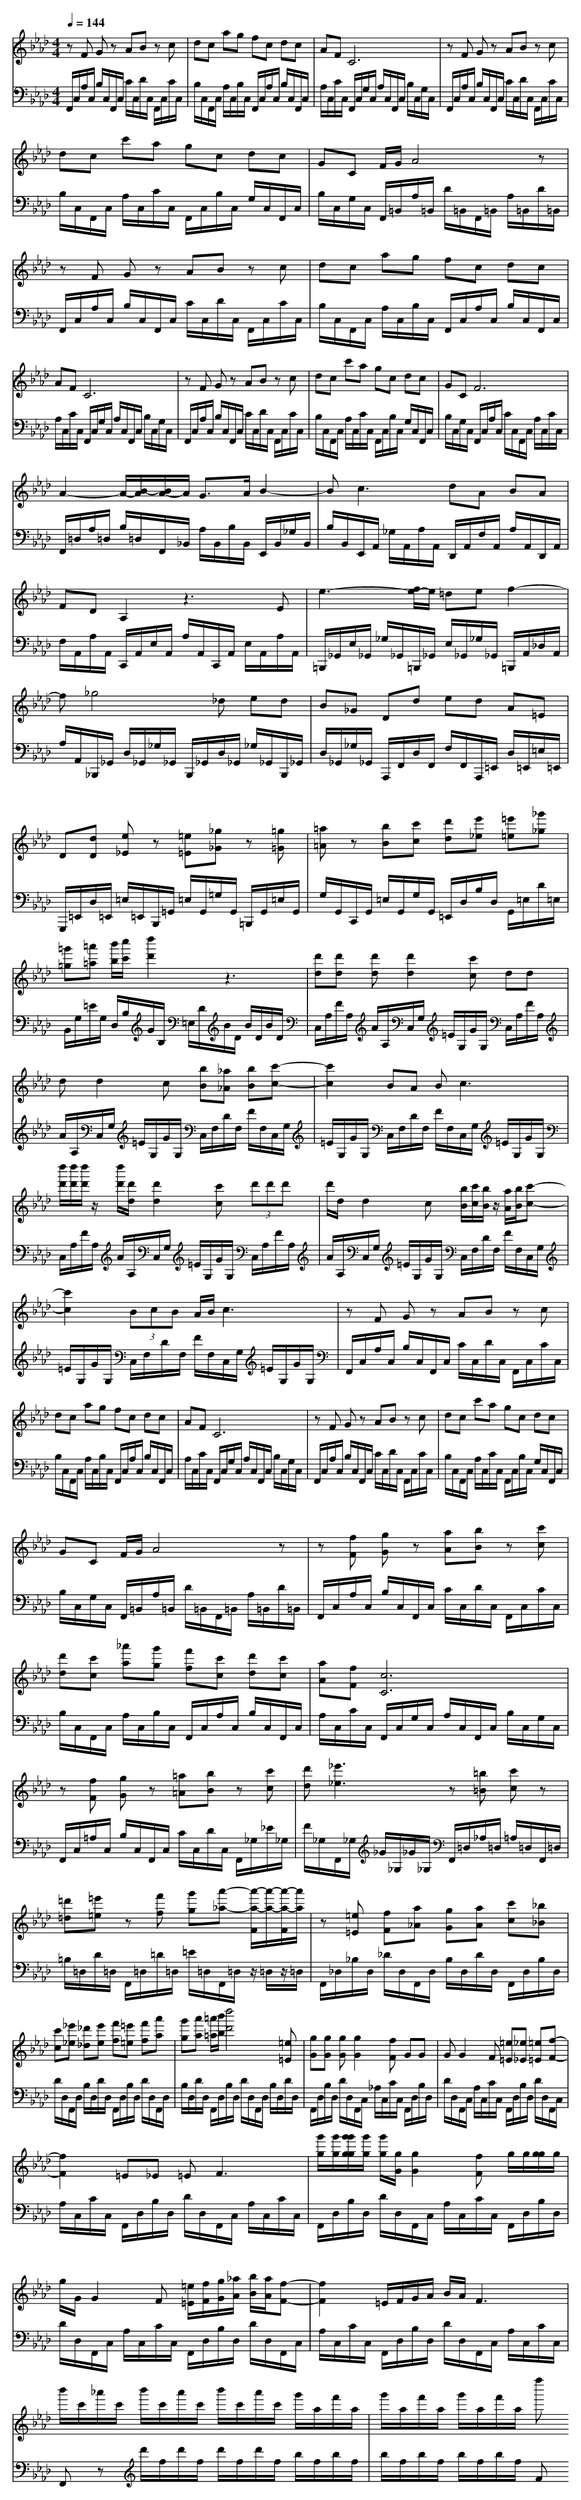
X:1
T:
M: 4/4
L: 1/8
Q:1/4=144
K:Ab % 4 flats
V:1
zF Gz AB zc|dc ag fc dc|AF C6|zF Gz AB zc|
dc c'a gc dc|GC F/2G/2A4z|zF Gz AB zc|dc ag fc dc|
AF C6|zF Gz AB zc|dc c'a gc dc|GC F6|
A2- A/2-[B/2-A/2][B/2A/2-]A/2 G3/2A/2 B2-|Bc3 dA BA|FD A,2 z3E|e3-[f/2e/2-]e/2 =de f2-|
f_g4_d ed|B_G Dd ed A=E|D[dD] [e_E]z [=e=E][_g_G] z[=g=G]|[=a=A]z [bB][c'c] [d'd][e'_e] [=e'=e][_g'_g]|
[=g'=g][=a'=a] [b'/2b/2][c''/2c'/2][d''2d'2]z3|[d'd][d'd] [d'd][d'2d2][c'c] dd|dd2c [bB][_a_A] [bB][c'-c-]|[c'2c2] BA B2<c2|
[d''/2d'/2][d''/2d'/2][d''/2d'/2]z/2 [d''/2d'/2][d'/2d/2][d'2d2][c'c] (3d'd'd'|d'/2d/2d2c [b/2B/2][c'/2c/2][b/2B/2]z/2 [a/2A/2][b/2B/2][c'-c-]|[c'2c2] (3BcB A/2B/2c3|zF Gz AB zc|
dc ag fc dc|AF C6|zF Gz AB zc|dc c'a gc dc|
GC F/2G/2A4z|z[fF] [gG]z [aA][bB] z[c'c]|[d'd][c'c] [_a'a][g'g] [f'f][c'c] [d'd][c'c]|[aA][fF] [c6C6]|
z[fF] [gG]z [=a=A][bB] z[c'c]|[d'd][_e'3_e3] z[=b=B] [c'c]z|[=d'=d][=e'=e] z[f'f] [g'g][a'-_a-] [a'/2-a/2-F/2][a'/2-a/2-][a'/2-a/2-F/2][a'/2a/2]|z[=e=E] [fF][a_A] [gG][aA] [c'c][_b_B]|
[c'c][_e'_e] [_d'_d][e'e] [f'f][=e'=e] [f'f][a'a]|[g'g][a'a] [=a'/2=a/2][b'/2b/2][d''4d'4][=e=E]|[gG][gG] [gG][g2G2][fF] GG|GG2F [=e=E][_e_E] [=e=E][f-F-]|
[f2F2] =E_E =E2<F2|[g'/2g/2][g'/2g/2][g'/2g'/2g/2g/2][g'/2g/2] [g'/2g/2][g/2G/2][g2G2][fF] g/2g/2[g/2g/2]g/2|g/2G/2G2F [=e/2=E/2][f/2F/2][g/2G/2][_a/2A/2] [b/2B/2][a/2A/2][f-F-]|[f2F2] =E/2F/2G/2A/2 B/2A/2F3|
b'/2c'/2_a'/2c'/2 b'/2c'/2a'/2c'/2 b'/2c'/2a'/2c'/2 g'/2a/2f'/2a/2|g'/2a/2f'/2a/2 g'/2a/2f'/2a/2 f''
V:2
F,,/2C,/2A,/2C,/2 B,/2C,/2F,,/2C,/2 C/2C,/2D/2C,/2 F,,/2C,/2C/2C,/2|B,/2C,/2F,,/2C,/2 A,/2C,/2B,/2C,/2 F,,/2C,/2A,/2C,/2 B,/2C,/2F,,/2C,/2|A,/2C,/2C/2C,/2 F,,/2C,/2G,/2C,/2 A,/2C,/2F,,/2C,/2 B,/2C,/2G,/2C,/2|F,,/2C,/2A,/2C,/2 B,/2C,/2F,,/2C,/2 C/2C,/2D/2C,/2 F,,/2C,/2C/2C,/2|
B,/2C,/2F,,/2C,/2 A,/2C,/2C/2C,/2 F,,/2C,/2B,/2C,/2 G,/2C,/2F,,/2C,/2|B,/2C,/2G,/2C,/2 F,,/2=B,,/2A,/2=B,,/2 D/2=B,,/2F,,/2=B,,/2 A,/2=B,,/2D/2=B,,/2|F,,/2C,/2A,/2C,/2 B,/2C,/2F,,/2C,/2 C/2C,/2D/2C,/2 F,,/2C,/2C/2C,/2|B,/2C,/2F,,/2C,/2 A,/2C,/2B,/2C,/2 F,,/2C,/2A,/2C,/2 B,/2C,/2F,,/2C,/2|
A,/2C,/2C/2C,/2 F,,/2C,/2G,/2C,/2 A,/2C,/2F,,/2C,/2 B,/2C,/2G,/2C,/2|F,,/2C,/2A,/2C,/2 B,/2C,/2F,,/2C,/2 C/2C,/2D/2C,/2 F,,/2C,/2C/2C,/2|B,/2C,/2F,,/2C,/2 A,/2C,/2C/2C,/2 F,,/2C,/2B,/2C,/2 G,/2C,/2F,,/2C,/2|B,/2C,/2G,/2C,/2 F,,/2C,/2A,/2C,/2 C/2C,/2F,,/2C,/2 A,/2C,/2C/2C,/2|
F,,/2=D,/2A,/2=D,/2 B,/2=D,/2F,,/2_B,,/2 A,/2B,,/2B,/2B,,/2 E,,/2B,,/2_G,/2B,,/2|B,/2B,,/2E,,/2A,,/2 _G,/2A,,/2A,/2A,,/2 D,,/2A,,/2F,/2A,,/2 A,/2A,,/2D,,/2A,,/2|F,/2A,,/2A,/2A,,/2 C,,/2A,,/2E,/2A,,/2 A,/2A,,/2C,,/2A,,/2 E,/2A,,/2A,/2A,,/2|=B,,,/2_G,,/2E,/2_G,,/2 _G,/2_G,,/2=B,,,/2_G,,/2 E,/2_G,,/2_G,/2_G,,/2 =B,,,/2A,,/2_D,/2A,,/2|
A,/2A,,/2_B,,,/2_G,,/2 D,/2_G,,/2_G,/2_G,,/2 B,,,/2_G,,/2D,/2_G,,/2 _G,/2_G,,/2B,,,/2_G,,/2|D,/2_G,,/2_G,/2_G,,/2 A,,,/2F,,/2D,/2F,,/2 F,/2F,,/2A,,,/2=E,,/2 D,/2=E,,/2=E,/2=E,,/2|G,,,/2=E,,/2D,/2=E,,/2 =E,/2=E,,/2B,,,/2=G,,/2 =E,/2G,,/2=G,/2G,,/2 =B,,,/2G,,/2=E,/2G,,/2|G,/2G,,/2C,,/2G,,/2 =E,/2G,,/2G,/2G,,/2 =E,,/2D,/2B,/2D,/2 G,,/2=E,/2D/2=E,/2|
B,,/2G,/2=E/2G,/2 D,/2B,/2G/2B,/2 =E,/2D/2B/2D/2 B/2D/2B/2D/2|C,/2A,/2F/2A,/2 A/2A,/2C,/2G,/2 =E/2G,/2G/2G,/2 C,/2A,/2F/2A,/2|A/2A,/2C,/2G,/2 =E/2G,/2G/2G,/2 C,/2F,/2D/2F,/2 F/2F,/2C,/2G,/2|=E/2G,/2G/2G,/2 C,/2F,/2D/2F,/2 F/2F,/2C,/2G,/2 =E/2G,/2G/2G,/2|
C,/2A,/2F/2A,/2 A/2A,/2C,/2G,/2 =E/2G,/2G/2G,/2 C,/2A,/2F/2A,/2|A/2A,/2C,/2G,/2 =E/2G,/2G/2G,/2 C,/2F,/2D/2F,/2 F/2F,/2C,/2G,/2|=E/2G,/2G/2G,/2 C,/2F,/2D/2F,/2 F/2F,/2C,/2G,/2 =E/2G,/2G/2G,/2|F,,/2C,/2A,/2C,/2 B,/2C,/2F,,/2C,/2 C/2C,/2D/2C,/2 F,,/2C,/2C/2C,/2|
B,/2C,/2F,,/2C,/2 A,/2C,/2B,/2C,/2 F,,/2C,/2A,/2C,/2 B,/2C,/2F,,/2C,/2|A,/2C,/2C/2C,/2 F,,/2C,/2G,/2C,/2 A,/2C,/2F,,/2C,/2 B,/2C,/2G,/2C,/2|F,,/2C,/2A,/2C,/2 B,/2C,/2F,,/2C,/2 C/2C,/2D/2C,/2 F,,/2C,/2C/2C,/2|B,/2C,/2F,,/2C,/2 A,/2C,/2C/2C,/2 F,,/2C,/2B,/2C,/2 G,/2C,/2F,,/2C,/2|
B,/2C,/2G,/2C,/2 F,,/2=B,,/2A,/2=B,,/2 D/2=B,,/2F,,/2=B,,/2 A,/2=B,,/2D/2=B,,/2|F,,/2C,/2A,/2C,/2 B,/2C,/2F,,/2C,/2 C/2C,/2D/2C,/2 F,,/2C,/2C/2C,/2|B,/2C,/2F,,/2C,/2 A,/2C,/2B,/2C,/2 F,,/2C,/2A,/2C,/2 B,/2C,/2F,,/2C,/2|A,/2C,/2C/2C,/2 F,,/2C,/2G,/2C,/2 A,/2C,/2F,,/2C,/2 B,/2C,/2G,/2C,/2|
F,,/2C,/2=A,/2C,/2 B,/2C,/2F,,/2C,/2 C/2C,/2D/2C,/2 F,,/2_G,/2_E/2_G,/2|F/2_G,/2F,,/2_G,/2 _G/2_G,/2_G/2_G,/2 F,,/2=D,/2_A,/2=D,/2 =A,/2=D,/2F,,/2=D,/2|=B,/2=D,/2D/2=D,/2 F,,/2=D,/2=D/2=D,/2 =E/2=D,/2F,,/2=D,/2 z/2=D,/2z/2=D,/2|F,,/2_D,/2_B,/2D,/2 _D/2D,/2F,,/2D,/2 B,/2D,/2D/2D,/2 F,,/2D,/2B,/2D,/2|
D/2D,/2F,,/2D,/2 B,/2D,/2D/2D,/2 F,,/2D,/2B,/2D,/2 D/2D,/2F,,/2D,/2|B,/2D,/2D/2D,/2 F,,/2D,/2B,/2D,/2 D/2D,/2F,,/2D,/2 B,/2D,/2D/2D,/2|F,,/2D,/2B,/2D,/2 D/2D,/2F,,/2C,/2 _A,/2C,/2C/2C,/2 F,,/2D,/2B,/2D,/2|D/2D,/2F,,/2C,/2 A,/2C,/2C/2C,/2 F,,/2D,/2B,/2D,/2 D/2D,/2F,,/2C,/2|
A,/2C,/2C/2C,/2 F,,/2D,/2B,/2D,/2 D/2D,/2F,,/2C,/2 A,/2C,/2C/2C,/2|F,,/2D,/2B,/2D,/2 D/2D,/2F,,/2C,/2 A,/2C,/2C/2C,/2 F,,/2D,/2B,/2D,/2|D/2D,/2F,,/2C,/2 A,/2C,/2C/2C,/2 F,,/2D,/2B,/2D,/2 D/2D,/2F,,/2C,/2|A,/2C,/2C/2C,/2 F,,/2D,/2B,/2D,/2 D/2D,/2F,,/2C,/2 A,/2C,/2C/2C,/2|
F,,z d'/2f/2d'/2f/2 d'/2f/2d'/2f/2 b/2f/2b/2f/2|b/2f/2b/2f/2 b/2f/2b/2f/2 F
